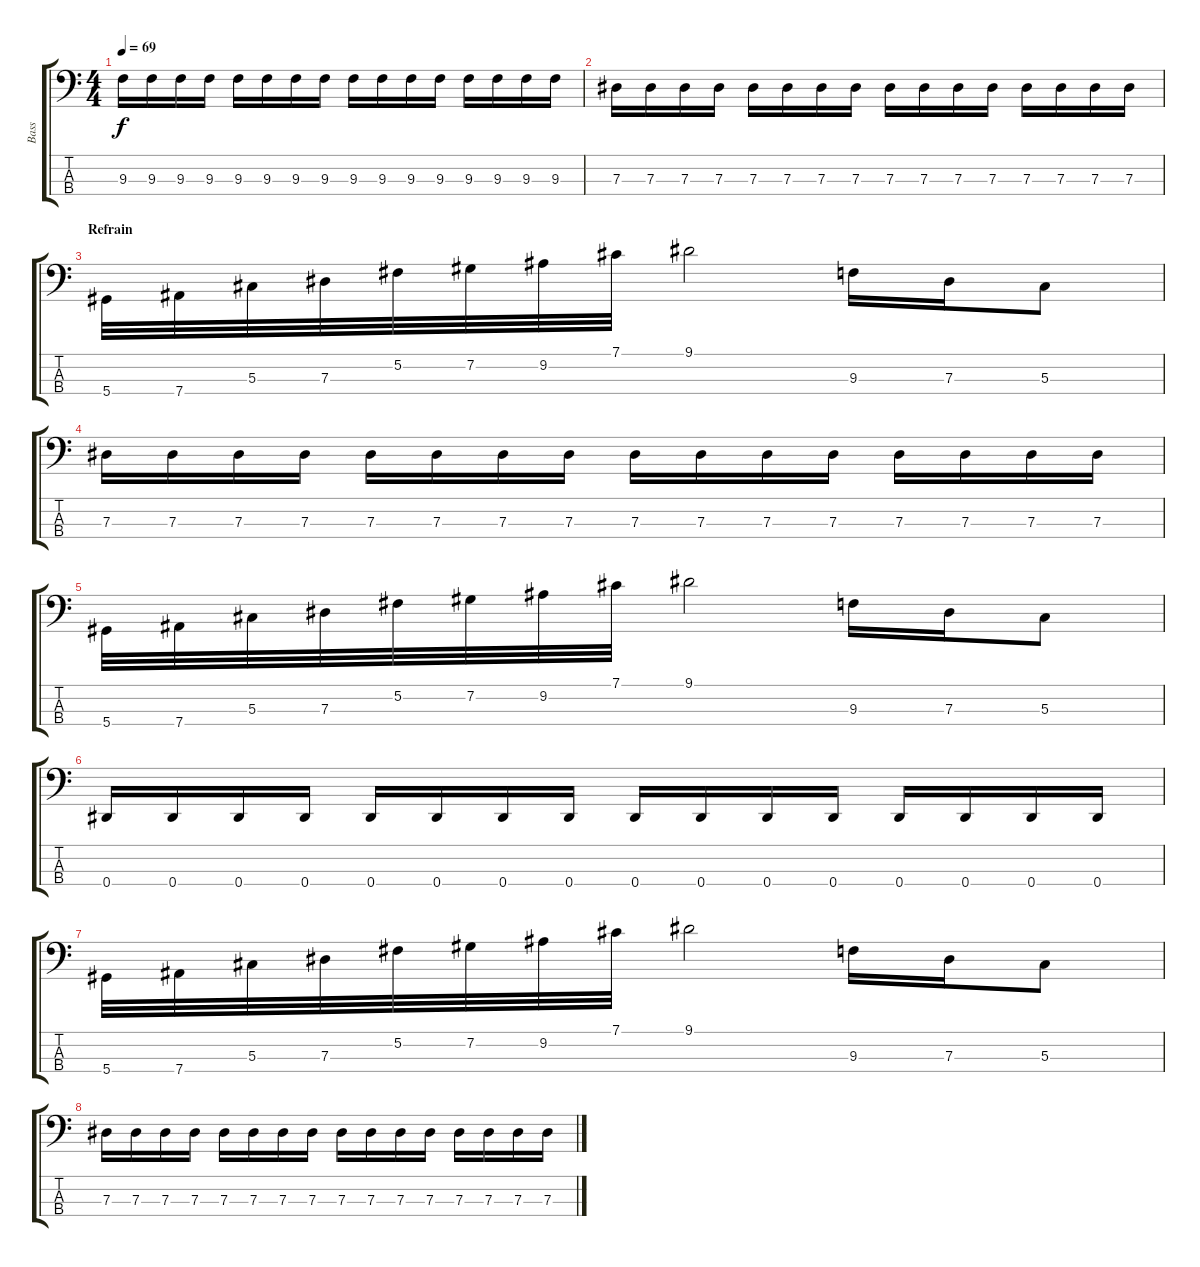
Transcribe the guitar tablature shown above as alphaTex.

\track ("Bass" "Bass") {instrument electricbassfinger}
\staff {score tabs}
\tuning (Gb2 Db2 Ab1 Eb1) {hide}
\ts (4 4)
\tempo 69
\clef f4
\ks c
9.3.16{dy f} 9.3.16 9.3.16 9.3.16 9.3.16 9.3.16 9.3.16 9.3.16 9.3.16 9.3.16 9.3.16 9.3.16 9.3.16 9.3.16 9.3.16 9.3.16 |
7.3.16 7.3.16 7.3.16 7.3.16 7.3.16 7.3.16 7.3.16 7.3.16 7.3.16 7.3.16 7.3.16 7.3.16 7.3.16 7.3.16 7.3.16 7.3.16 |
\section ("" "Refrain")
5.4.32 7.4.32 5.3.32 7.3.32 5.2.32 7.2.32 9.2.32 7.1.32 9.1.2 9.3.16 7.3.16 5.3.8 |
7.3.16 7.3.16 7.3.16 7.3.16 7.3.16 7.3.16 7.3.16 7.3.16 7.3.16 7.3.16 7.3.16 7.3.16 7.3.16 7.3.16 7.3.16 7.3.16 |
5.4.32 7.4.32 5.3.32 7.3.32 5.2.32 7.2.32 9.2.32 7.1.32 9.1.2 9.3.16 7.3.16 5.3.8 |
0.4.16 0.4.16 0.4.16 0.4.16 0.4.16 0.4.16 0.4.16 0.4.16 0.4.16 0.4.16 0.4.16 0.4.16 0.4.16 0.4.16 0.4.16 0.4.16 |
5.4.32 7.4.32 5.3.32 7.3.32 5.2.32 7.2.32 9.2.32 7.1.32 9.1.2 9.3.16 7.3.16 5.3.8 |
7.3.16 7.3.16 7.3.16 7.3.16 7.3.16 7.3.16 7.3.16 7.3.16 7.3.16 7.3.16 7.3.16 7.3.16 7.3.16 7.3.16 7.3.16 7.3.16
